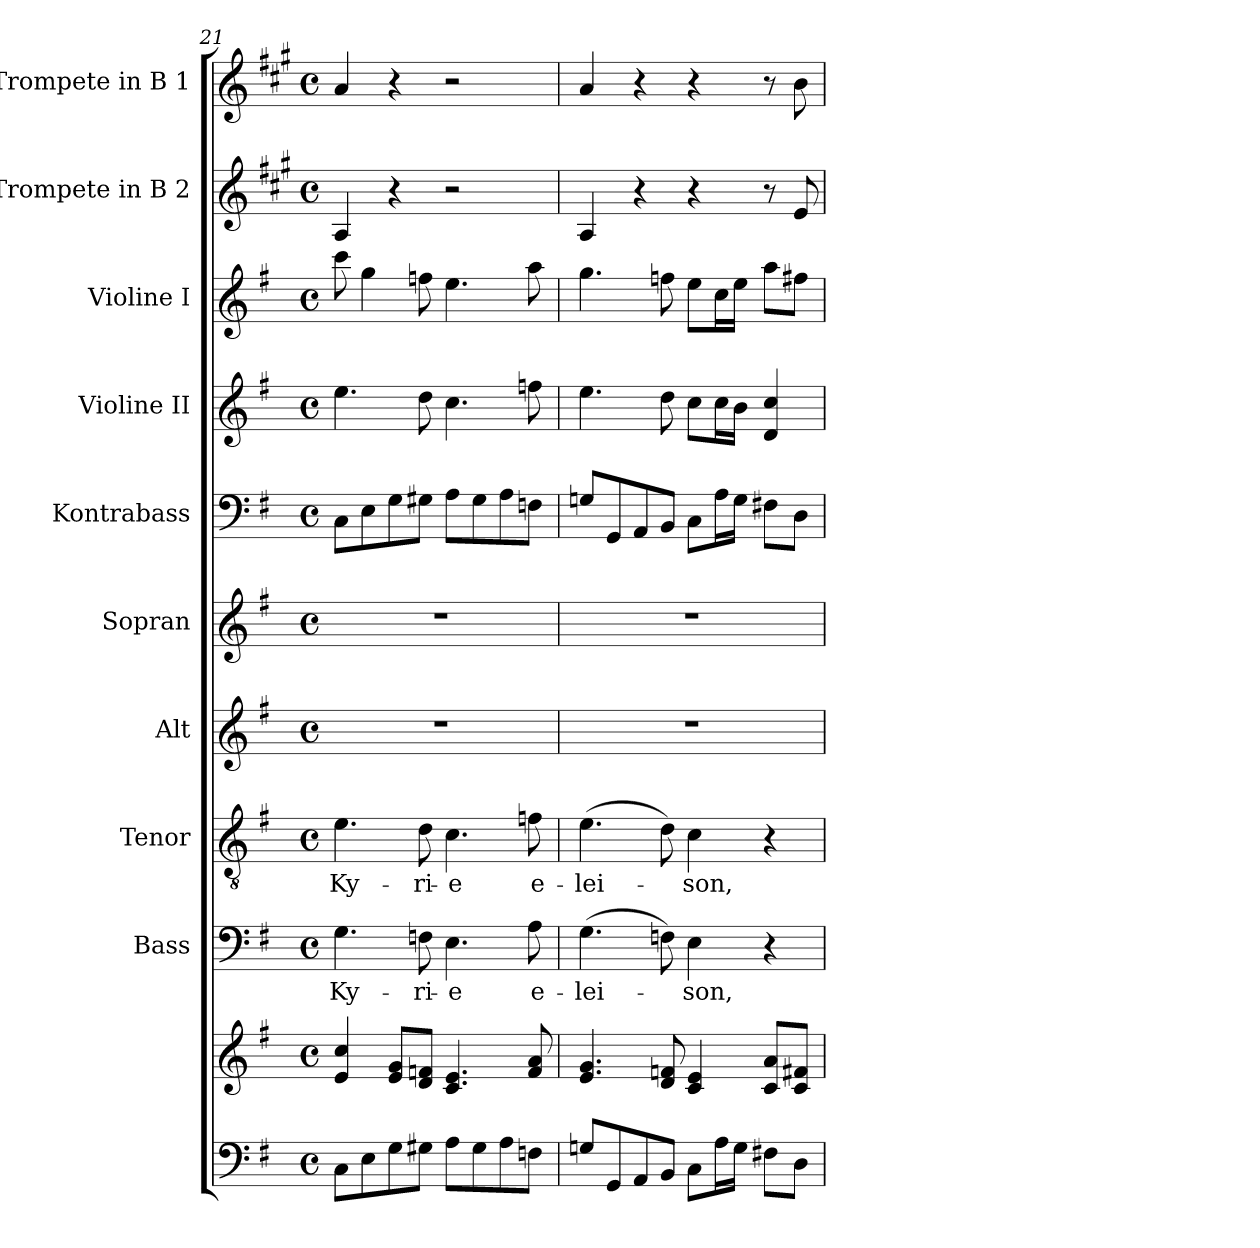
**kern	**kern	**kern	**text	**kern	**text	**kern	**kern	**kern	**kern	**kern	**kern	**kern
*part10	*part10	*part9	*part9	*part8	*part8	*part7	*part6	*part5	*part4	*part3	*part2	*part1
*staff11	*staff10	*staff9	*staff9	*staff8	*staff8	*staff7	*staff6	*staff5	*staff4	*staff3	*staff2	*staff1
*	*	*I"Bass	*	*I"Tenor	*	*I"Alt	*I"Sopran	*I"Kontrabass	*I"Violine II	*I"Violine I	*I"Trompete in B 2	*I"Trompete in B 1
*	*	*I'B.	*	*I'T.	*	*I'A.	*I'S.	*I'Kb.	*I'Vl. II	*I'Vl. I	*I'Tr. 2	*I'Tr. 1
!!LO:PB:g=z
*clefF4	*clefG2	*clefF4	*	*clefGv2	*	*clefG2	*clefG2	*clefF4	*clefG2	*clefG2	*clefG2	*clefG2
*	*	*	*	*	*	*	*	*ITrd7c12	*	*	*ITrd1c2	*ITrd1c2
*k[f#]	*k[f#]	*k[f#]	*	*k[f#]	*	*k[f#]	*k[f#]	*k[f#]	*k[f#]	*k[f#]	*k[f#]	*k[f#]
*G:	*G:	*G:	*	*G:	*	*G:	*G:	*G:	*G:	*G:	*G:	*G:
*M4/4	*M4/4	*M4/4	*	*M4/4	*	*M4/4	*M4/4	*M4/4	*M4/4	*M4/4	*M4/4	*M4/4
*met(c)	*met(c)	*met(c)	*	*met(c)	*	*met(c)	*met(c)	*met(c)	*met(c)	*met(c)	*met(c)	*met(c)
=21	=21	=21	=21	=21	=21	=21	=21	=21	=21	=21	=21	=21
!	!	!	!LO:LY:b	!	!LO:LY:b	!	!	!	!	!	!	!
8C\L	4e/ 4cc/	4.G\	Ky-	4.e\	Ky-	1r	1r	8CC\L	4.ee\	8ccc\	4G/	4g/
8E\	.	.	.	.	.	.	.	8EE\	.	4gg\	.	.
8G\	8e/ 8g/L	.	.	.	.	.	.	8GG\	.	.	4r	4r
!	!	!	!LO:LY:b	!	!LO:LY:b	!	!	!	!	!	!	!
8G#X\J	8d/ 8fn/J	8Fn\	-ri-	8d\	-ri-	.	.	8GG#X\J	8dd\	8ffn\	.	.
!	!	!	!LO:LY:b	!	!LO:LY:b	!	!	!	!	!	!	!
8A\L	4.c/ 4.e/	4.E\	-e	4.c\	-e	.	.	8AA\L	4.cc\	4.ee\	2r	2r
8G#\	.	.	.	.	.	.	.	8GG#\	.	.	.	.
8A\	.	.	.	.	.	.	.	8AA\	.	.	.	.
!	!	!	!LO:LY:b	!	!LO:LY:b	!	!	!	!	!	!	!
8Fn\J	8f/ 8a/	8A\	e-	8fn\	e-	.	.	8FFn\J	8ffn\	8aa\	.	.
=22	=22	=22	=22	=22	=22	=22	=22	=22	=22	=22	=22	=22
!	!	!	!LO:LY:b	!	!LO:LY:b	!	!	!	!	!	!	!
8Gn/L	4.e/ 4.g/	(>4.G\	-lei-	(>4.e\	-lei-	1r	1r	8GGn/L	4.ee\	4.gg\	4G/	4g/
8GG/	.	.	.	.	.	.	.	8GGG/	.	.	.	.
8AA/	.	.	.	.	.	.	.	8AAA/	.	.	4r	4r
8BB/J	8d/ 8fn/	8Fn\)	.	8d\)	.	.	.	8BBB/J	8dd\	8ffn\	.	.
!	!	!	!LO:LY:b	!	!LO:LY:b	!	!	!	!	!	!	!
8C\L	4c/ 4e/	4E\	-son,	4c\	-son,	.	.	8CC\L	8cc\L	8ee\L	4r	4r
16A\L	.	.	.	.	.	.	.	16AA\L	16cc\L	16cc\L	.	.
16G\JJ	.	.	.	.	.	.	.	16GG\JJ	16b\JJ	16ee\JJ	.	.
8F#X\L	8c/ 8a/L	4r	.	4r	.	.	.	8FF#X\L	4d/ 4cc/	8aa\L	8r	8r
8D\J	8c/ 8f#X/J	.	.	.	.	.	.	8DD\J	.	8ff#X\J	8d/	8a\
=	=	=	=	=	=	=	=	=	=	=	=	=
*-	*-	*-	*-	*-	*-	*-	*-	*-	*-	*-	*-	*-
